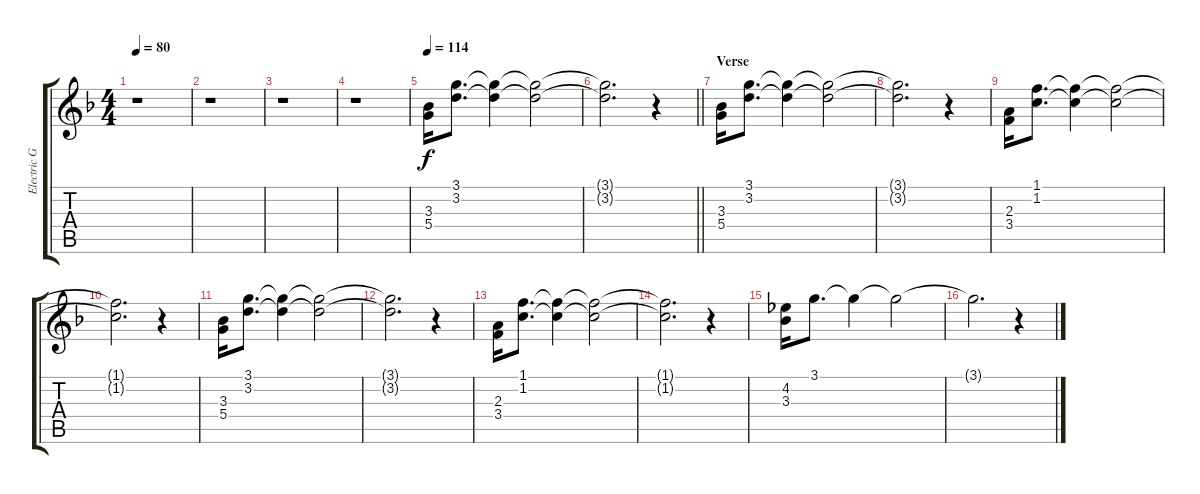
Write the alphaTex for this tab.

\track ("Electric Gtr (Clean Tone) w/delay" "Electric G") {instrument electricguitarclean}
\staff {score tabs}
\tuning (E4 B3 G3 D3 A2 E2) {hide}
\ts (4 4)
\tempo 80
\clef g2
\ks f
r.1{dy f instrument electricguitarclean} |
r.1 |
r.1 |
r.1 |
\tempo 114
(3.3 5.4).16 (3.1 3.2).8{d} (3.1{t} 3.2{t}).4 (3.1{t} 3.2{t}).2 |
\barLineRight lightlight
(3.1{t} 3.2{t}).2{d} r.4 |
\section ("" "Verse")
(3.3 5.4).16 (3.1 3.2).8{d} (3.1{t} 3.2{t}).4 (3.1{t} 3.2{t}).2 |
(3.1{t} 3.2{t}).2{d} r.4 |
(2.3 3.4).16 (1.1 1.2).8{d} (1.1{t} 1.2{t}).4 (1.1{t} 1.2{t}).2 |
(1.1{t} 1.2{t}).2{d} r.4 |
(3.3 5.4).16 (3.1 3.2).8{d} (3.1{t} 3.2{t}).4 (3.1{t} 3.2{t}).2 |
(3.1{t} 3.2{t}).2{d} r.4 |
(2.3 3.4).16 (1.1 1.2).8{d} (1.1{t} 1.2{t}).4 (1.1{t} 1.2{t}).2 |
(1.1{t} 1.2{t}).2{d} r.4 |
(4.2 3.3).16 3.1.8{d} 3.1{t}.4 3.1{t}.2 |
3.1{t}.2{d} r.4
